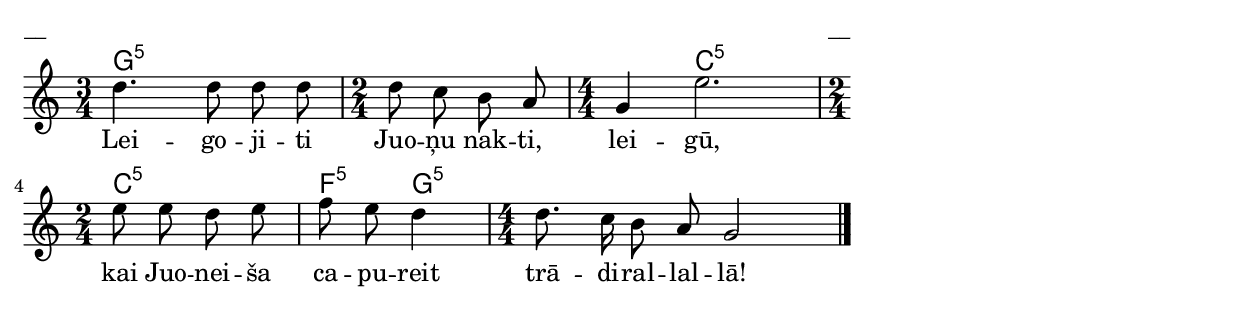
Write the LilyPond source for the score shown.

\version "2.13.16"
%\header {
%    title = "Leigojiti Juoņu nakti"
%}
\paper {
line-width = 14\cm
left-margin = 0.4\cm
between-system-padding = 0.1\cm
between-system-space = 0.1\cm
}
\layout {
indent = #0
ragged-last = ##f
}

voiceA = \transpose g c' { \relative c'' {
\clef "treble"
\key g \major
\numericTimeSignature
\time 3/4
a4. a8 a a \time 2/4
a8 g fis e \time 4/4
d4 b'2. \time 2/4
b8 b a b | c8 b a4 
\time 4/4
a8. g16 fis8 e d2
\bar "|."
} }



lyricA = \lyricmode {
Lei -- go -- ji -- ti Juo -- ņu nak -- ti, lei -- gū, 
kai Juo -- nei -- ša ca -- pu -- reit trā -- di -- ral -- lal -- lā!
}

chordsA = \chordmode {
\time 3/4
g2.:5 | 
\time 2/4
g2:5 |
\time 4/4
g4:5 c2.:5 |
\time 2/4
c2:5 | f4:5 g4:5 | 
\time 4/4
g1:5
}

fullScore = <<
\new ChordNames { 
\set chordChanges = ##t
\chordsA 
}
\new Staff {
<<
\new Voice = "voiceA" { \oneVoice \autoBeamOff \voiceA }
\lyricsto "voiceA" \new Lyrics \lyricA
>>
}
>>

\score {
\fullScore
\header { piece = "__" opus = "__" }
}
\markup { \with-color #(x11-color 'white) \sans \smaller "__" }
\score {
\unfoldRepeats
\fullScore
\midi {
\context { \Staff \remove "Staff_performer" }
\context { \Voice \consists "Staff_performer" }
}
}


